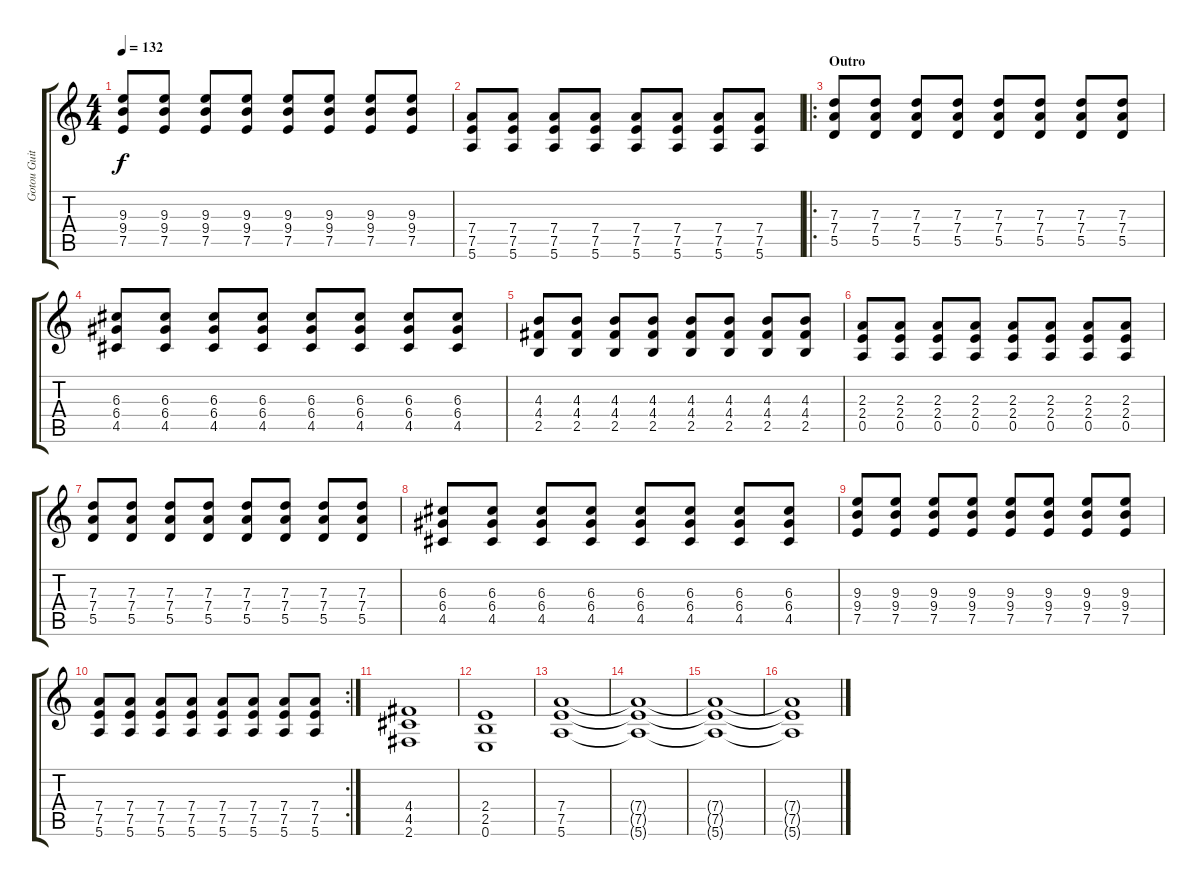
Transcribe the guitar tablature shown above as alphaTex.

\track ("Gotou Guitar" "Gotou Guit") {instrument overdrivenguitar}
\staff {score tabs}
\tuning (E4 B3 G3 D3 A2 E2) {hide}
\ts (4 4)
\tempo 132
\clef g2
\ks c
(9.3 9.4 7.5).8{dy f} (9.3 9.4 7.5).8 (9.3 9.4 7.5).8 (9.3 9.4 7.5).8 (9.3 9.4 7.5).8 (9.3 9.4 7.5).8 (9.3 9.4 7.5).8 (9.3 9.4 7.5).8 |
(7.4 7.5 5.6).8 (7.4 7.5 5.6).8 (7.4 7.5 5.6).8 (7.4 7.5 5.6).8 (7.4 7.5 5.6).8 (7.4 7.5 5.6).8 (7.4 7.5 5.6).8 (7.4 7.5 5.6).8 |
\ro
\section ("" "Outro")
(7.3 7.4 5.5).8 (7.3 7.4 5.5).8 (7.3 7.4 5.5).8 (7.3 7.4 5.5).8 (7.3 7.4 5.5).8 (7.3 7.4 5.5).8 (7.3 7.4 5.5).8 (7.3 7.4 5.5).8 |
(6.3 6.4 4.5).8 (6.3 6.4 4.5).8 (6.3 6.4 4.5).8 (6.3 6.4 4.5).8 (6.3 6.4 4.5).8 (6.3 6.4 4.5).8 (6.3 6.4 4.5).8 (6.3 6.4 4.5).8 |
(4.3 4.4 2.5).8 (4.3 4.4 2.5).8 (4.3 4.4 2.5).8 (4.3 4.4 2.5).8 (4.3 4.4 2.5).8 (4.3 4.4 2.5).8 (4.3 4.4 2.5).8 (4.3 4.4 2.5).8 |
(2.3 2.4 0.5).8 (2.3 2.4 0.5).8 (2.3 2.4 0.5).8 (2.3 2.4 0.5).8 (2.3 2.4 0.5).8 (2.3 2.4 0.5).8 (2.3 2.4 0.5).8 (2.3 2.4 0.5).8 |
(7.3 7.4 5.5).8 (7.3 7.4 5.5).8 (7.3 7.4 5.5).8 (7.3 7.4 5.5).8 (7.3 7.4 5.5).8 (7.3 7.4 5.5).8 (7.3 7.4 5.5).8 (7.3 7.4 5.5).8 |
(6.3 6.4 4.5).8 (6.3 6.4 4.5).8 (6.3 6.4 4.5).8 (6.3 6.4 4.5).8 (6.3 6.4 4.5).8 (6.3 6.4 4.5).8 (6.3 6.4 4.5).8 (6.3 6.4 4.5).8 |
(9.3 9.4 7.5).8 (9.3 9.4 7.5).8 (9.3 9.4 7.5).8 (9.3 9.4 7.5).8 (9.3 9.4 7.5).8 (9.3 9.4 7.5).8 (9.3 9.4 7.5).8 (9.3 9.4 7.5).8 |
\rc 2
(7.4 7.5 5.6).8 (7.4 7.5 5.6).8 (7.4 7.5 5.6).8 (7.4 7.5 5.6).8 (7.4 7.5 5.6).8 (7.4 7.5 5.6).8 (7.4 7.5 5.6).8 (7.4 7.5 5.6).8 |
(4.4 4.5 2.6).1 |
(2.4 2.5 0.6).1 |
(7.4 7.5 5.6).1{volume 10} |
(7.4{t} 7.5{t} 5.6{t}).1{volume 7} |
(7.4{t} 7.5{t} 5.6{t}).1{volume 4} |
(7.4{t} 7.5{t} 5.6{t}).1{volume 1}
